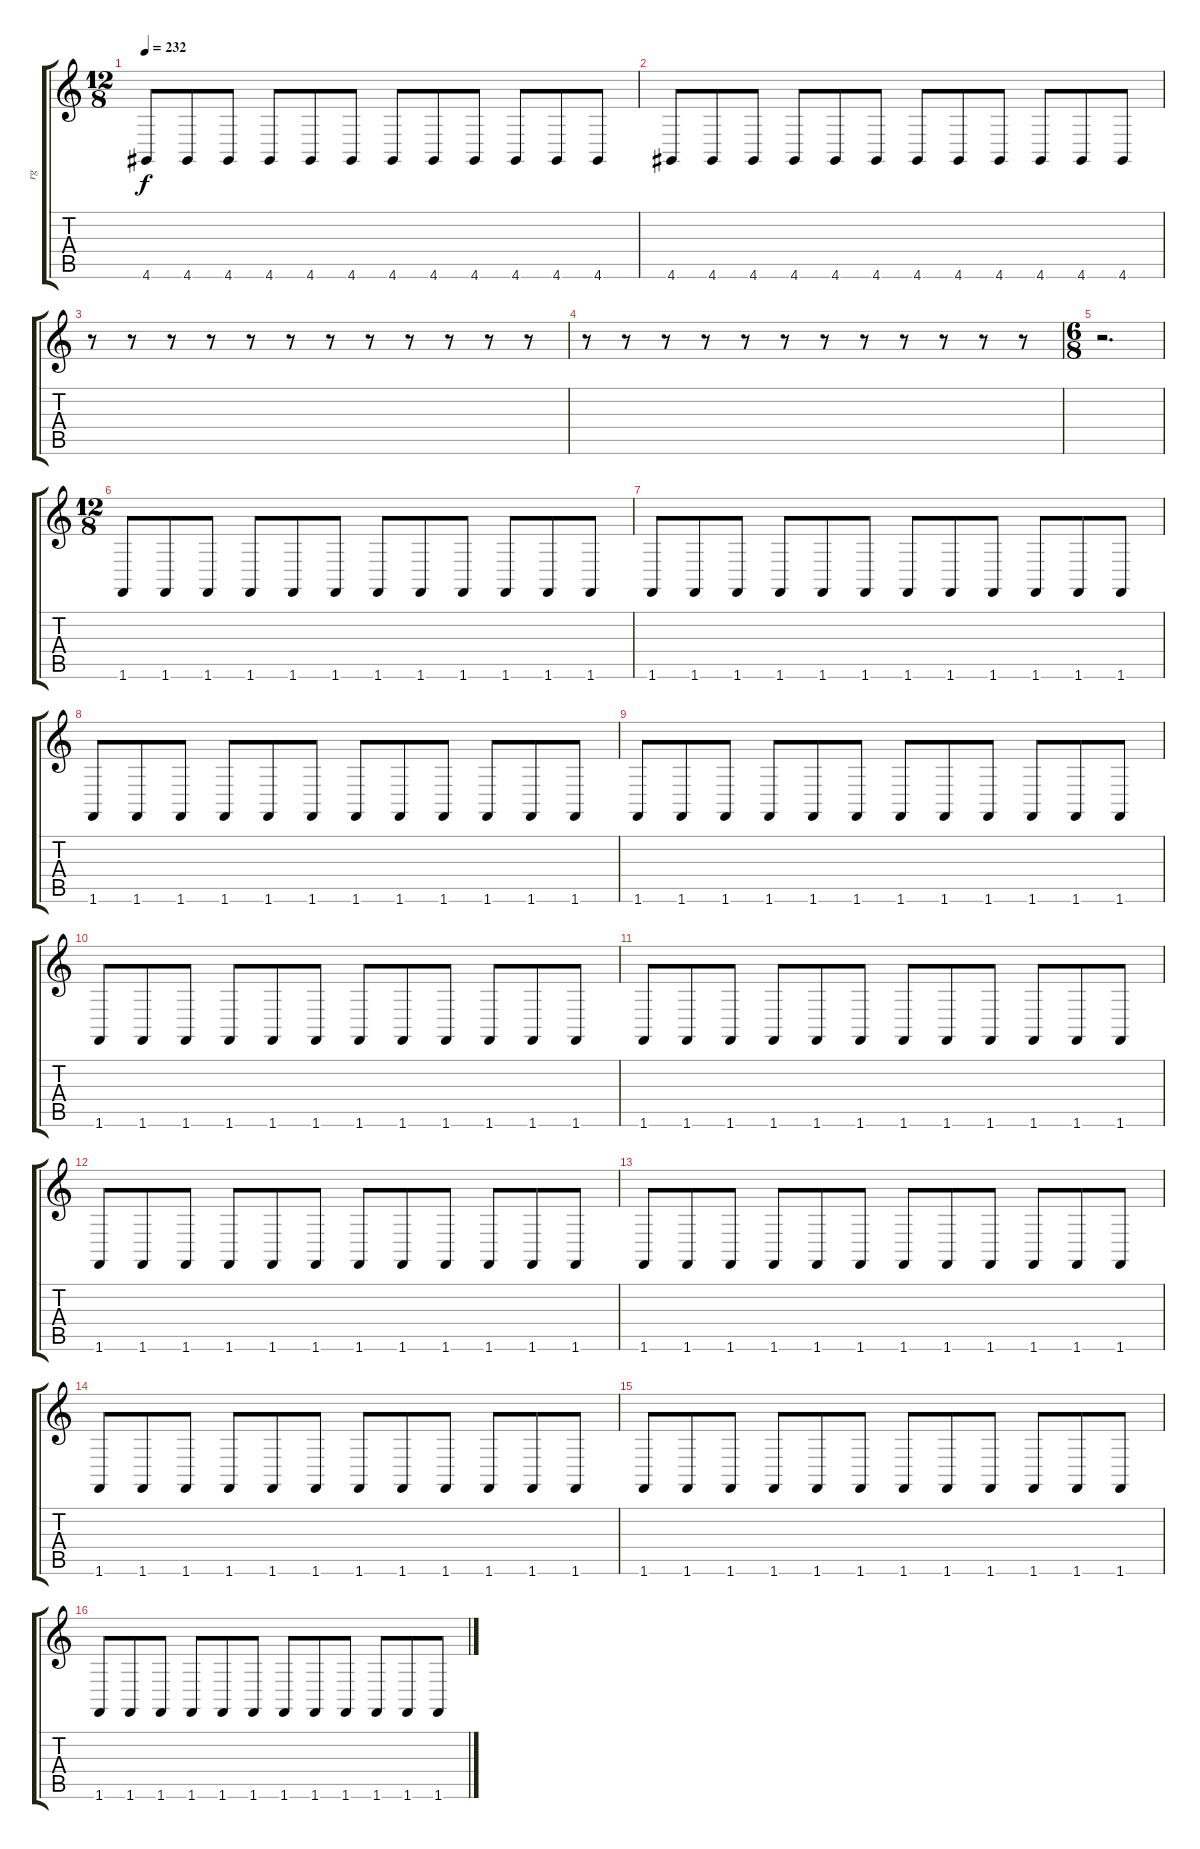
\track ("rg" "rg") {instrument lead5charang}
\staff {score tabs}
\tuning (E4 B3 G3 D3 A2 E2) {hide}
\ts (12 8)
\tempo 232
\clef g2
\ks c
4.6.8{dy f} 4.6.8 4.6.8 4.6.8 4.6.8 4.6.8 4.6.8 4.6.8 4.6.8 4.6.8 4.6.8 4.6.8 |
4.6.8 4.6.8 4.6.8 4.6.8 4.6.8 4.6.8 4.6.8 4.6.8 4.6.8 4.6.8 4.6.8 4.6.8 |
r.8 r.8 r.8 r.8 r.8 r.8 r.8 r.8 r.8 r.8 r.8 r.8 |
r.8 r.8 r.8 r.8 r.8 r.8 r.8 r.8 r.8 r.8 r.8 r.8 |
\ts (6 8)
r.2{d} |
\ts (12 8)
1.6.8 1.6.8 1.6.8 1.6.8 1.6.8 1.6.8 1.6.8 1.6.8 1.6.8 1.6.8 1.6.8 1.6.8 |
1.6.8 1.6.8 1.6.8 1.6.8 1.6.8 1.6.8 1.6.8 1.6.8 1.6.8 1.6.8 1.6.8 1.6.8 |
1.6.8 1.6.8 1.6.8 1.6.8 1.6.8 1.6.8 1.6.8 1.6.8 1.6.8 1.6.8 1.6.8 1.6.8 |
1.6.8 1.6.8 1.6.8 1.6.8 1.6.8 1.6.8 1.6.8 1.6.8 1.6.8 1.6.8 1.6.8 1.6.8 |
1.6.8 1.6.8 1.6.8 1.6.8 1.6.8 1.6.8 1.6.8 1.6.8 1.6.8 1.6.8 1.6.8 1.6.8 |
1.6.8 1.6.8 1.6.8 1.6.8 1.6.8 1.6.8 1.6.8 1.6.8 1.6.8 1.6.8 1.6.8 1.6.8 |
1.6.8 1.6.8 1.6.8 1.6.8 1.6.8 1.6.8 1.6.8 1.6.8 1.6.8 1.6.8 1.6.8 1.6.8 |
1.6.8 1.6.8 1.6.8 1.6.8 1.6.8 1.6.8 1.6.8 1.6.8 1.6.8 1.6.8 1.6.8 1.6.8 |
1.6.8 1.6.8 1.6.8 1.6.8 1.6.8 1.6.8 1.6.8 1.6.8 1.6.8 1.6.8 1.6.8 1.6.8 |
1.6.8 1.6.8 1.6.8 1.6.8 1.6.8 1.6.8 1.6.8 1.6.8 1.6.8 1.6.8 1.6.8 1.6.8 |
1.6.8 1.6.8 1.6.8 1.6.8 1.6.8 1.6.8 1.6.8 1.6.8 1.6.8 1.6.8 1.6.8 1.6.8
